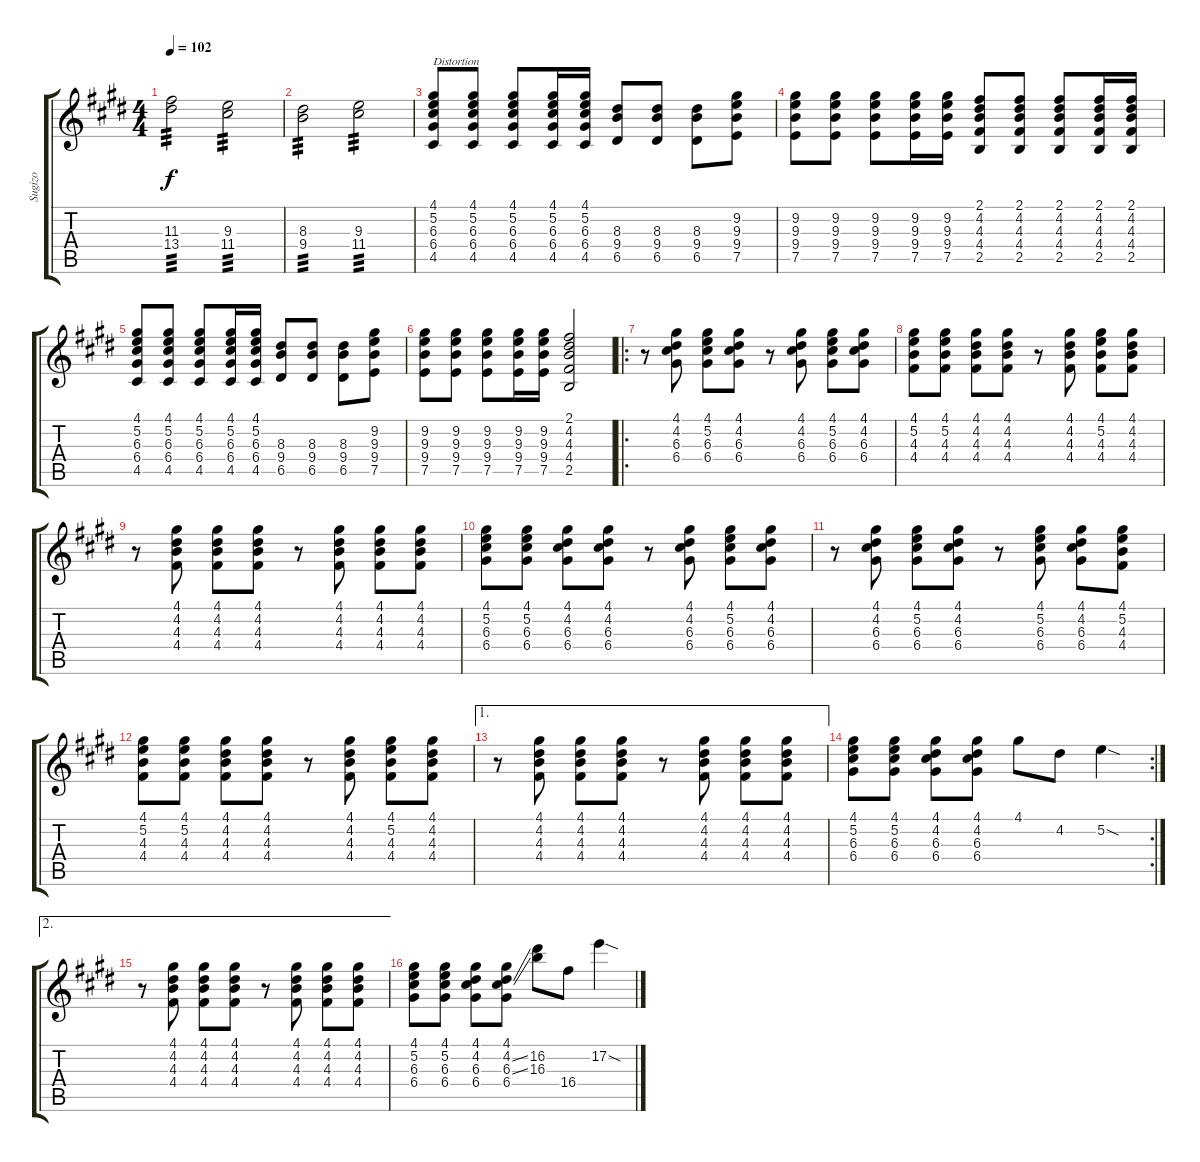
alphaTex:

\track ("Sugizo" "Sugizo") {instrument distortionguitar}
\staff {score tabs}
\tuning (E4 B3 G3 D3 A2 E2) {hide}
\ts (4 4)
\tempo 102
\clef g2
\ks e
(11.3 13.4).2{tp 3 dy f} (9.3 11.4).2{tp 3} |
(8.3 9.4).2{tp 3} (9.3 11.4).2{tp 3} |
(4.1 5.2 6.3 6.4 4.5).8{txt "Distortion"} (4.1 5.2 6.3 6.4 4.5).8 (4.1 5.2 6.3 6.4 4.5).8 (4.1 5.2 6.3 6.4 4.5).16 (4.1 5.2 6.3 6.4 4.5).16 (8.3 9.4 6.5).8 (8.3 9.4 6.5).8 (8.3 9.4 6.5).8 (9.2 9.3 9.4 7.5).8 |
(9.2 9.3 9.4 7.5).8 (9.2 9.3 9.4 7.5).8 (9.2 9.3 9.4 7.5).8 (9.2 9.3 9.4 7.5).16 (9.2 9.3 9.4 7.5).16 (2.1 4.2 4.3 4.4 2.5).8 (2.1 4.2 4.3 4.4 2.5).8 (2.1 4.2 4.3 4.4 2.5).8 (2.1 4.2 4.3 4.4 2.5).16 (2.1 4.2 4.3 4.4 2.5).16 |
(4.1 5.2 6.3 6.4 4.5).8 (4.1 5.2 6.3 6.4 4.5).8 (4.1 5.2 6.3 6.4 4.5).8 (4.1 5.2 6.3 6.4 4.5).16 (4.1 5.2 6.3 6.4 4.5).16 (8.3 9.4 6.5).8 (8.3 9.4 6.5).8 (8.3 9.4 6.5).8 (9.2 9.3 9.4 7.5).8 |
(9.2 9.3 9.4 7.5).8 (9.2 9.3 9.4 7.5).8 (9.2 9.3 9.4 7.5).8 (9.2 9.3 9.4 7.5).16 (9.2 9.3 9.4 7.5).16 (2.1 4.2 4.3 4.4 2.5).2 |
\ro
r.8 (4.1 4.2 6.3 6.4).8 (4.1 5.2 6.3 6.4).8 (4.1 4.2 6.3 6.4).8 r.8 (4.1 4.2 6.3 6.4).8 (4.1 5.2 6.3 6.4).8 (4.1 4.2 6.3 6.4).8 |
(4.1 5.2 4.3 4.4).8 (4.1 5.2 4.3 4.4).8 (4.1 4.2 4.3 4.4).8 (4.1 4.2 4.3 4.4).8 r.8 (4.1 4.2 4.3 4.4).8 (4.1 5.2 4.3 4.4).8 (4.1 4.2 4.3 4.4).8 |
r.8 (4.1 4.2 4.3 4.4).8 (4.1 4.2 4.3 4.4).8 (4.1 4.2 4.3 4.4).8 r.8 (4.1 4.2 4.3 4.4).8 (4.1 4.2 4.3 4.4).8 (4.1 4.2 4.3 4.4).8 |
(4.1 5.2 6.3 6.4).8 (4.1 5.2 6.3 6.4).8 (4.1 4.2 6.3 6.4).8 (4.1 4.2 6.3 6.4).8 r.8 (4.1 4.2 6.3 6.4).8 (4.1 5.2 6.3 6.4).8 (4.1 4.2 6.3 6.4).8 |
r.8 (4.1 4.2 6.3 6.4).8 (4.1 5.2 6.3 6.4).8 (4.1 4.2 6.3 6.4).8 r.8 (4.1 5.2 6.3 6.4).8 (4.1 4.2 6.3 6.4).8 (4.1 5.2 4.3 4.4).8 |
(4.1 5.2 4.3 4.4).8 (4.1 5.2 4.3 4.4).8 (4.1 4.2 4.3 4.4).8 (4.1 4.2 4.3 4.4).8 r.8 (4.1 4.2 4.3 4.4).8 (4.1 5.2 4.3 4.4).8 (4.1 4.2 4.3 4.4).8 |
\ae 1
r.8 (4.1 4.2 4.3 4.4).8 (4.1 4.2 4.3 4.4).8 (4.1 4.2 4.3 4.4).8 r.8 (4.1 4.2 4.3 4.4).8 (4.1 4.2 4.3 4.4).8 (4.1 4.2 4.3 4.4).8 |
\rc 2
(4.1 5.2 6.3 6.4).8 (4.1 5.2 6.3 6.4).8 (4.1 4.2 6.3 6.4).8 (4.1 4.2 6.3 6.4).8 4.1.8 4.2.8 5.2{sod}.4 |
\ae 2
r.8 (4.1 4.2 4.3 4.4).8 (4.1 4.2 4.3 4.4).8 (4.1 4.2 4.3 4.4).8 r.8 (4.1 4.2 4.3 4.4).8 (4.1 4.2 4.3 4.4).8 (4.1 4.2 4.3 4.4).8 |
(4.1 5.2 6.3 6.4).8 (4.1 5.2 6.3 6.4).8 (4.1 4.2 6.3 6.4).8 (4.1 4.2{ss} 6.3{ss} 6.4).8 (16.2 16.3).8 16.4.8 17.2{sod}.4
